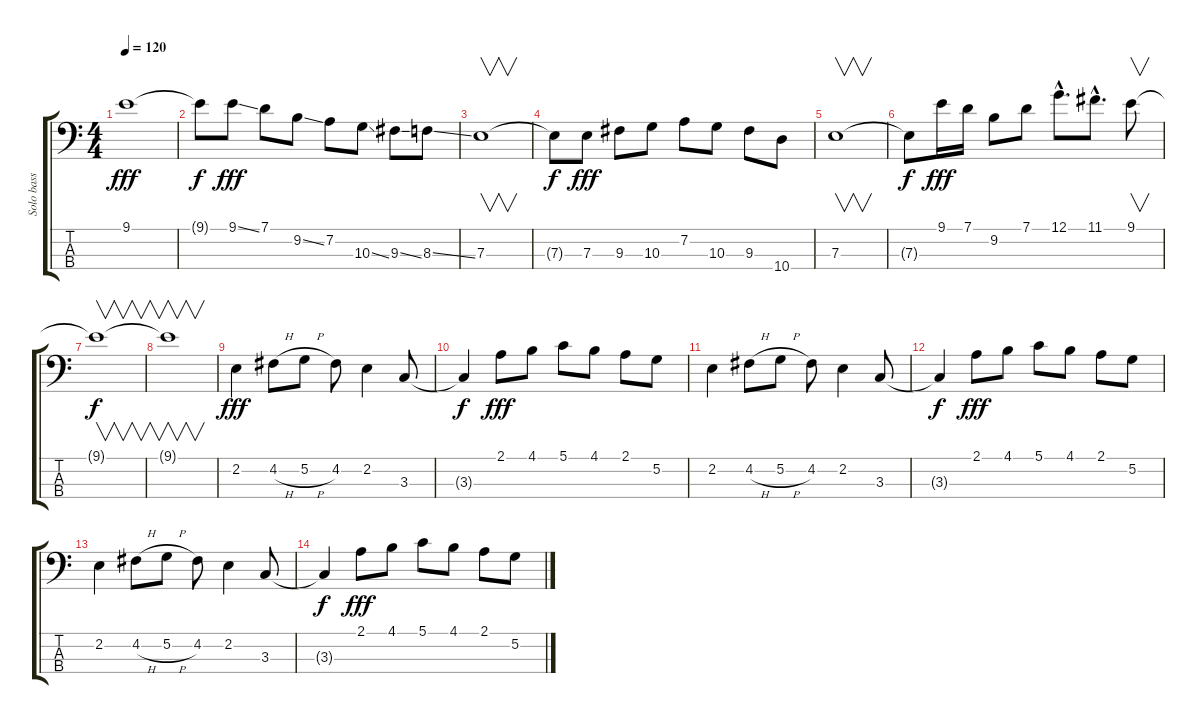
\track (" Solo basse" " Solo bass") {instrument electricbassfinger}
\staff {score tabs}
\tuning (G2 D2 A1 E1) {hide}
\ts (4 4)
\tempo 120
\clef f4
\ks c
9.1.1{dy fff} |
9.1{t}.8{dy f} 9.1{ss}.8{dy fff} 7.1.8 9.2{ss}.8 7.2.8 10.3{ss}.8 9.3{ss}.8 8.3{ss}.8 |
7.3.1{v} |
7.3{t}.8{dy f} 7.3.8{dy fff} 9.3.8 10.3.8 7.2.8 10.3.8 9.3.8 10.4.8 |
7.3.1{v} |
7.3{t}.8{dy f} 9.1.16{dy fff} 7.1.16 9.2.8 7.1.8 12.1{hac}.8{d} 11.1{hac}.8{d} 9.1.8{v} |
9.1{t}.1{v dy f} |
9.1{t}.1{v} |
2.2.4{dy fff} 4.2{h}.8 5.2{h}.8 4.2.8 2.2.4 3.3.8 |
3.3{t}.4{dy f} 2.1.8{dy fff} 4.1.8 5.1.8 4.1.8 2.1.8 5.2.8 |
2.2.4 4.2{h}.8 5.2{h}.8 4.2.8 2.2.4 3.3.8 |
3.3{t}.4{dy f} 2.1.8{dy fff} 4.1.8 5.1.8 4.1.8 2.1.8 5.2.8 |
2.2.4 4.2{h}.8 5.2{h}.8 4.2.8 2.2.4 3.3.8 |
3.3{t}.4{dy f} 2.1.8{dy fff} 4.1.8 5.1.8 4.1.8 2.1.8 5.2.8
